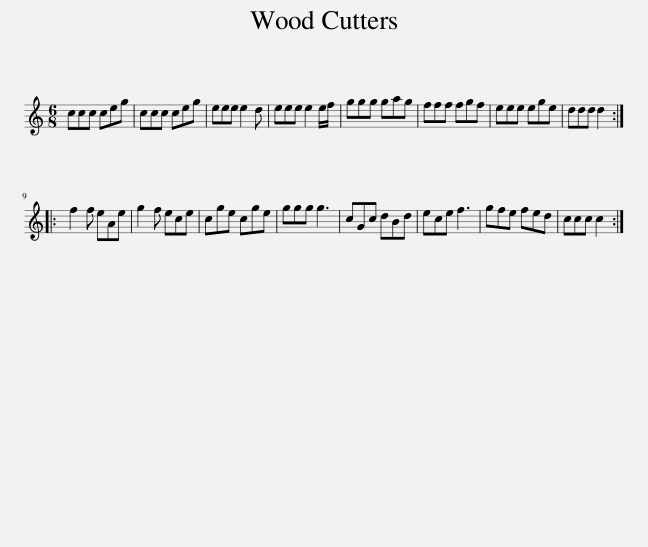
X:1
L:1/8
M:6/8
I:linebreak $
K:C
V:1 treble
V:1
 ccc ceg | ccc ceg | eee e2 d | eee e2 e/f/ | ggg gag | %5
 fff fgf | eee ege | ddd d2 ::$ f2 f eAe | g2 f ece | %10
 cge cge | ggg g3 | cGc dBd | ece f3 | gfe fed | %15
 ccc c2 :| %16
